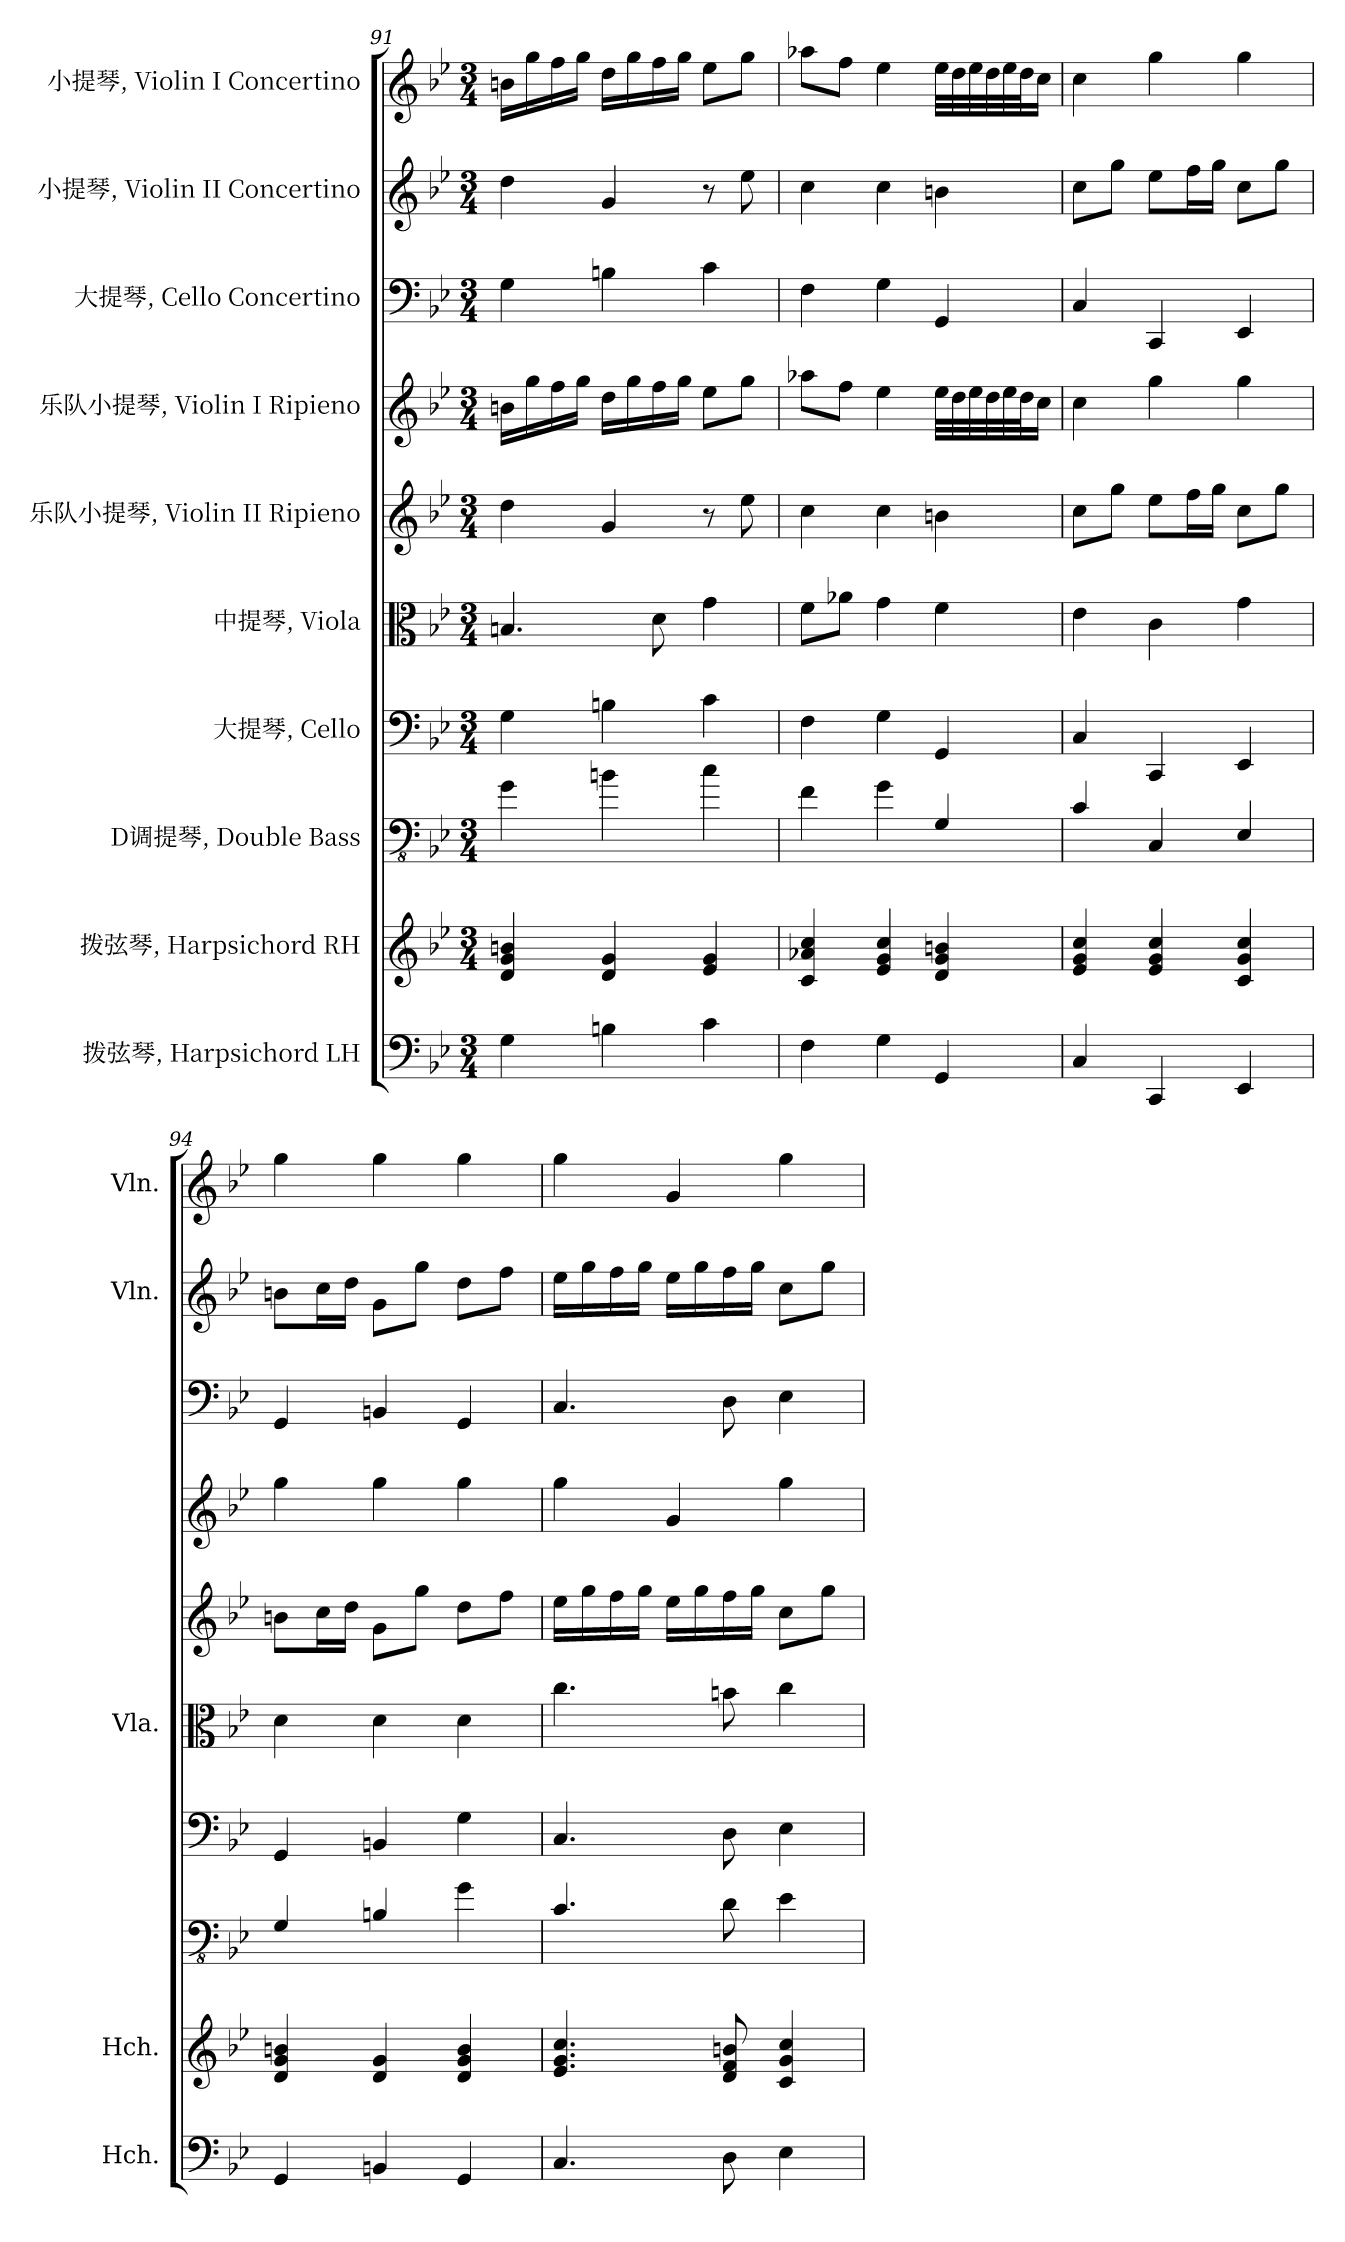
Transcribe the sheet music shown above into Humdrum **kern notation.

**kern	**kern	**kern	**kern	**kern	**kern	**kern	**kern	**kern	**kern
*part10	*part9	*part8	*part7	*part6	*part5	*part4	*part3	*part2	*part1
*staff10	*staff9	*staff8	*staff7	*staff6	*staff5	*staff4	*staff3	*staff2	*staff1
*I"拨弦琴, Harpsichord LH	*I"拨弦琴, Harpsichord RH	*I"D调提琴, Double Bass	*I"大提琴, Cello	*I"中提琴, Viola	*I"乐队小提琴, Violin II Ripieno	*I"乐队小提琴, Violin I Ripieno	*I"大提琴, Cello Concertino	*I"小提琴, Violin II Concertino	*I"小提琴, Violin I Concertino
*I'Hch.	*I'Hch.	*	*	*I'Vla.	*	*	*	*I'Vln.	*I'Vln.
*clefF4	*clefG2	*clefFv4	*clefF4	*clefC3	*clefG2	*clefG2	*clefF4	*clefG2	*clefG2
*	*	*ITrd7c12	*	*	*	*	*	*	*
*k[b-e-]	*k[b-e-]	*k[b-e-]	*k[b-e-]	*k[b-e-]	*k[b-e-]	*k[b-e-]	*k[b-e-]	*k[b-e-]	*k[b-e-]
*M3/4	*M3/4	*M3/4	*M3/4	*M3/4	*M3/4	*M3/4	*M3/4	*M3/4	*M3/4
=91	=91	=91	=91	=91	=91	=91	=91	=91	=91
4G\	4d/ 4g/ 4bn/	4GG\	4G\	4.Bn/	4dd\	16bn\LL	4G\	4dd\	16bn\LL
.	.	.	.	.	.	16gg\	.	.	16gg\
.	.	.	.	.	.	16ff\	.	.	16ff\
.	.	.	.	.	.	16gg\JJ	.	.	16gg\JJ
4Bn\	4d/ 4g/	4BBn\	4Bn\	.	4g/	16dd\LL	4Bn\	4g/	16dd\LL
.	.	.	.	.	.	16gg\	.	.	16gg\
.	.	.	.	8d\	.	16ff\	.	.	16ff\
.	.	.	.	.	.	16gg\JJ	.	.	16gg\JJ
4c\	4e-/ 4g/	4C\	4c\	4g\	8r	8ee-\L	4c\	8r	8ee-\L
.	.	.	.	.	8ee-\	8gg\J	.	8ee-\	8gg\J
!!LO:PB:g=z
=92	=92	=92	=92	=92	=92	=92	=92	=92	=92
4F\	4c/ 4a-X/ 4cc/	4FF\	4F\	8f\L	4cc\	8aa-X\L	4F\	4cc\	8aa-X\L
.	.	.	.	8a-X\J	.	8ff\J	.	.	8ff\J
4G\	4e-/ 4g/ 4cc/	4GG\	4G\	4g\	4cc\	4ee-\	4G\	4cc\	4ee-\
4GG/	4d/ 4g/ 4bn/	4GGG/	4GG/	4f\	4bn\	32ee-\LLL	4GG/	4bn\	32ee-\LLL
.	.	.	.	.	.	32dd\	.	.	32dd\
.	.	.	.	.	.	32ee-\	.	.	32ee-\
.	.	.	.	.	.	32dd\	.	.	32dd\
.	.	.	.	.	.	32ee-\	.	.	32ee-\
.	.	.	.	.	.	32dd\J	.	.	32dd\J
.	.	.	.	.	.	16cc\JJ	.	.	16cc\JJ
=93	=93	=93	=93	=93	=93	=93	=93	=93	=93
4C/	4e-/ 4g/ 4cc/	4CC/	4C/	4e-\	8cc\L	4cc\	4C/	8cc\L	4cc\
.	.	.	.	.	8gg\J	.	.	8gg\J	.
4CC/	4e-/ 4g/ 4cc/	4CCC/	4CC/	4c\	8ee-\L	4gg\	4CC/	8ee-\L	4gg\
.	.	.	.	.	16ff\L	.	.	16ff\L	.
.	.	.	.	.	16gg\JJ	.	.	16gg\JJ	.
4EE-/	4c/ 4g/ 4cc/	4EEE-/	4EE-/	4g\	8cc\L	4gg\	4EE-/	8cc\L	4gg\
.	.	.	.	.	8gg\J	.	.	8gg\J	.
=94	=94	=94	=94	=94	=94	=94	=94	=94	=94
4GG/	4d/ 4g/ 4bn/	4GGG/	4GG/	4d\	8bn\L	4gg\	4GG/	8bn\L	4gg\
.	.	.	.	.	16cc\L	.	.	16cc\L	.
.	.	.	.	.	16dd\JJ	.	.	16dd\JJ	.
4BBn/	4d/ 4g/	4BBBn/	4BBn/	4d\	8g\L	4gg\	4BBn/	8g\L	4gg\
.	.	.	.	.	8gg\J	.	.	8gg\J	.
4GG/	4d/ 4g/ 4b/	4GG\	4G\	4d\	8dd\L	4gg\	4GG/	8dd\L	4gg\
.	.	.	.	.	8ff\J	.	.	8ff\J	.
=95	=95	=95	=95	=95	=95	=95	=95	=95	=95
4.C/	4.e-/ 4.g/ 4.cc/	4.CC/	4.C/	4.cc\	16ee-\LL	4gg\	4.C/	16ee-\LL	4gg\
.	.	.	.	.	16gg\	.	.	16gg\	.
.	.	.	.	.	16ff\	.	.	16ff\	.
.	.	.	.	.	16gg\JJ	.	.	16gg\JJ	.
.	.	.	.	.	16ee-\LL	4g/	.	16ee-\LL	4g/
.	.	.	.	.	16gg\	.	.	16gg\	.
8D\	8d/ 8f/ 8bn/	8DD\	8D\	8bn\	16ff\	.	8D\	16ff\	.
.	.	.	.	.	16gg\JJ	.	.	16gg\JJ	.
4E-\	4c/ 4g/ 4cc/	4EE-\	4E-\	4cc\	8cc\L	4gg\	4E-\	8cc\L	4gg\
.	.	.	.	.	8gg\J	.	.	8gg\J	.
=	=	=	=	=	=	=	=	=	=
*-	*-	*-	*-	*-	*-	*-	*-	*-	*-
